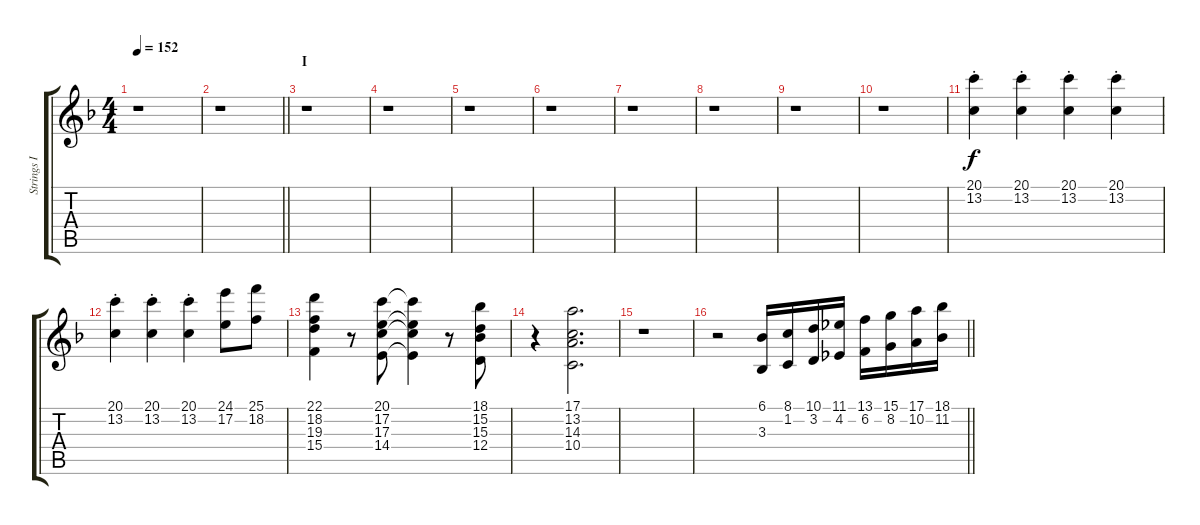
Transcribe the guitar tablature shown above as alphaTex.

\track ("Strings I" "Strings I") {instrument stringensemble1}
\staff {score tabs}
\tuning (E4 B3 G3 D3 A2 E2) {hide}
\ts (4 4)
\tempo 152
\clef g2
\ks f
r.1{dy f} |
\barLineRight lightlight
r.1 |
\section ("" "I")
r.1 |
r.1 |
r.1 |
r.1 |
r.1 |
r.1 |
r.1 |
r.1 |
(20.1{st} 13.2{st}).4 (20.1{st} 13.2{st}).4 (20.1{st} 13.2{st}).4 (20.1{st} 13.2{st}).4 |
(20.1{st} 13.2{st}).4 (20.1{st} 13.2{st}).4 (20.1{st} 13.2{st}).4 (24.1 17.2).8 (25.1 18.2).8 |
(22.1 18.2 19.3 15.4).4 r.8 (20.1 17.2 17.3 14.4).8 (20.1{t} 17.2{t} 17.3{t} 14.4{t}).4 r.8 (18.1 15.2 15.3 12.4).8 |
r.4 (17.1 13.2 14.3 10.4).2{d} |
r.1 |
\barLineRight lightlight
r.2 (6.1 3.3).16 (8.1 1.2).16 (10.1 3.2).16 (11.1 4.2).16 (13.1 6.2).16 (15.1 8.2).16 (17.1 10.2).16 (18.1 11.2).16
